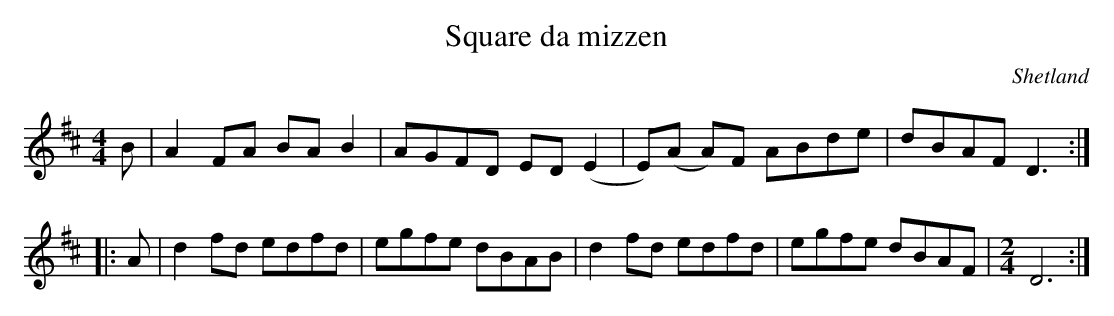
X:1
T:Square da mizzen
O:Shetland
M:4/4
K:D
B|\
A2FA BA B2|AGFD ED(E2|E)(A A)F ABde|dBAF D3::
A|\
d2fd edfd|egfe dBAB|d2fd edfd|egfe dBAF|\
M:2/4
D6:|
